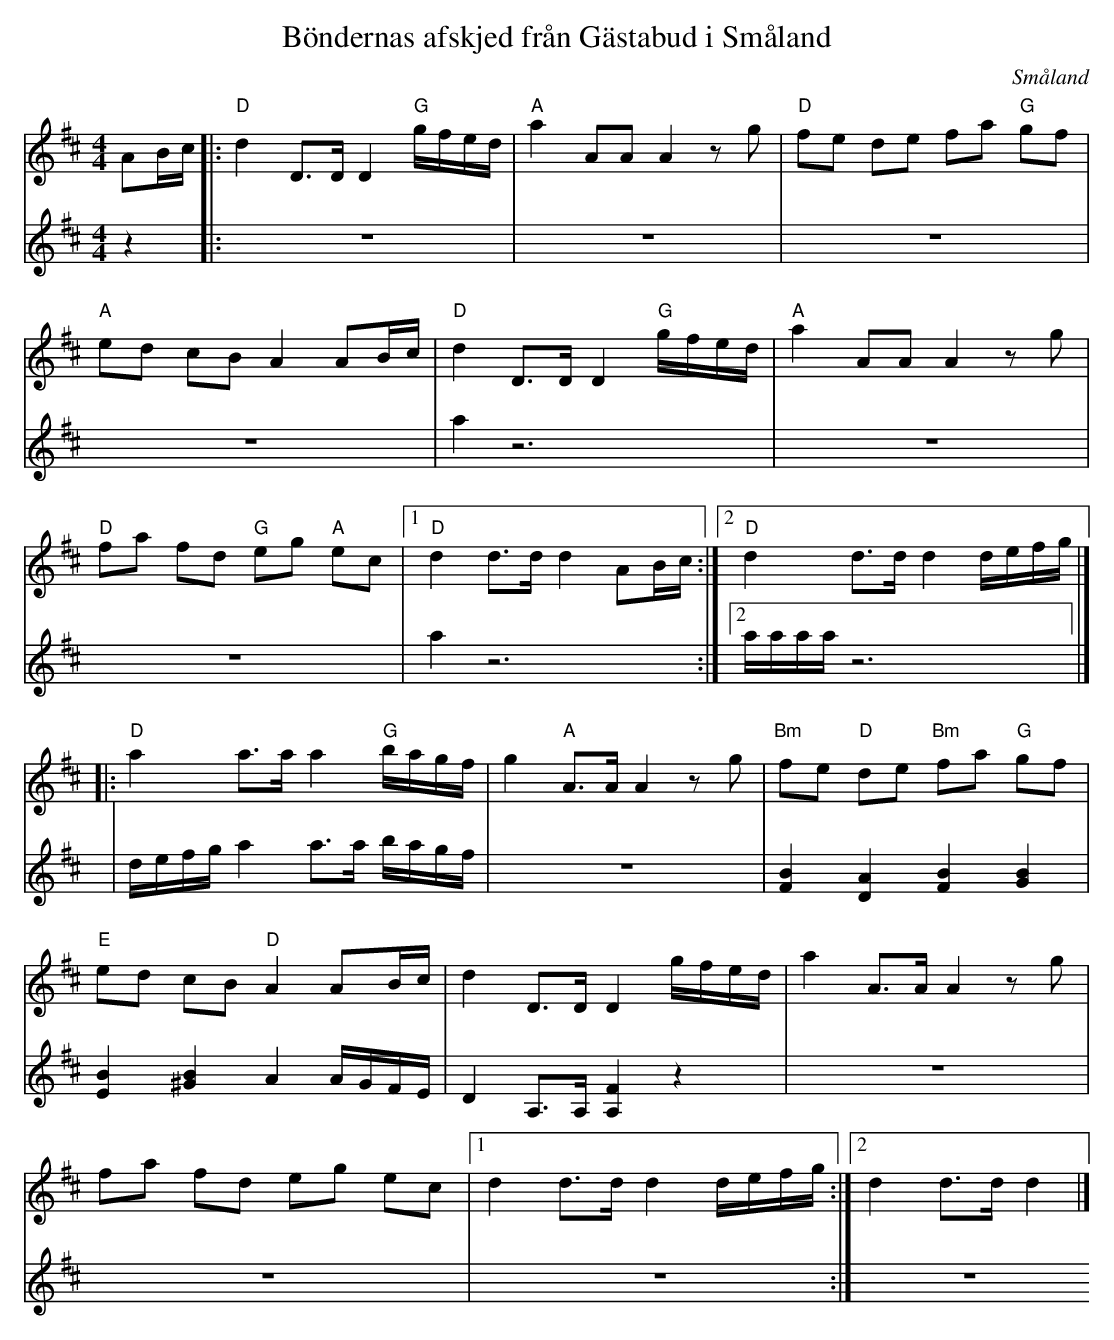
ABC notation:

X:1
T:Böndernas afskjed från Gästabud i Småland
O:Småland
M:4/4
L:1/16
K:D
[V:1]A2Bc|:"D" d4 D3D D4 "G" gfed|"A" a4 A2A2 A4 z2g2|"D" f2e2 d2e2 f2a2 "G" g2f2|
[V:2]z4  |:z16                   |z16                |z16                        |
[V:1]"A" e2d2 c2B2 A4 A2Bc|"D" d4 D3D D4 "G" gfed|"A" a4 A2A2 A4 z2g2|
[V:2]z16                  |a4 z12                   |z16                |
[V:1]"D" f2a2 f2d2 "G" e2g2 "A" e2c2|[1 "D" d4d3d d4 A2Bc:|[2 "D" d4 d3d d4 defg|]
[V:2]z16                            |a4 z12                 :|[2 aaaa z12                  |]
[V:1]|:"D" a4 a3a a4 "G" bagf|g4 "A" A3A A4 z2g2|"Bm" f2e2 "D" d2e2 "Bm" f2a2 "G" g2f2|
[V:2]|defg a4 a3a bagf       |z16               |[F4 B4][D4 A4][F4 B4][G4 B4]         |
[V:1]"E" e2d2 c2B2 "D" A4 A2Bc|d4 D3D D4 gfed      |a4 A3A A4 z2g2|
[V:2][E4 B4][^G4 B4] A4 AGFE  |D4 A,3A, [A,4 F4] z4|z16|
[V:1]f2a2 f2d2 e2g2 e2c2|[1 d4 d3d d4 defg:|[2 d4 d3d d4|]
[V:2]z16                |z16              :|z16         |]
